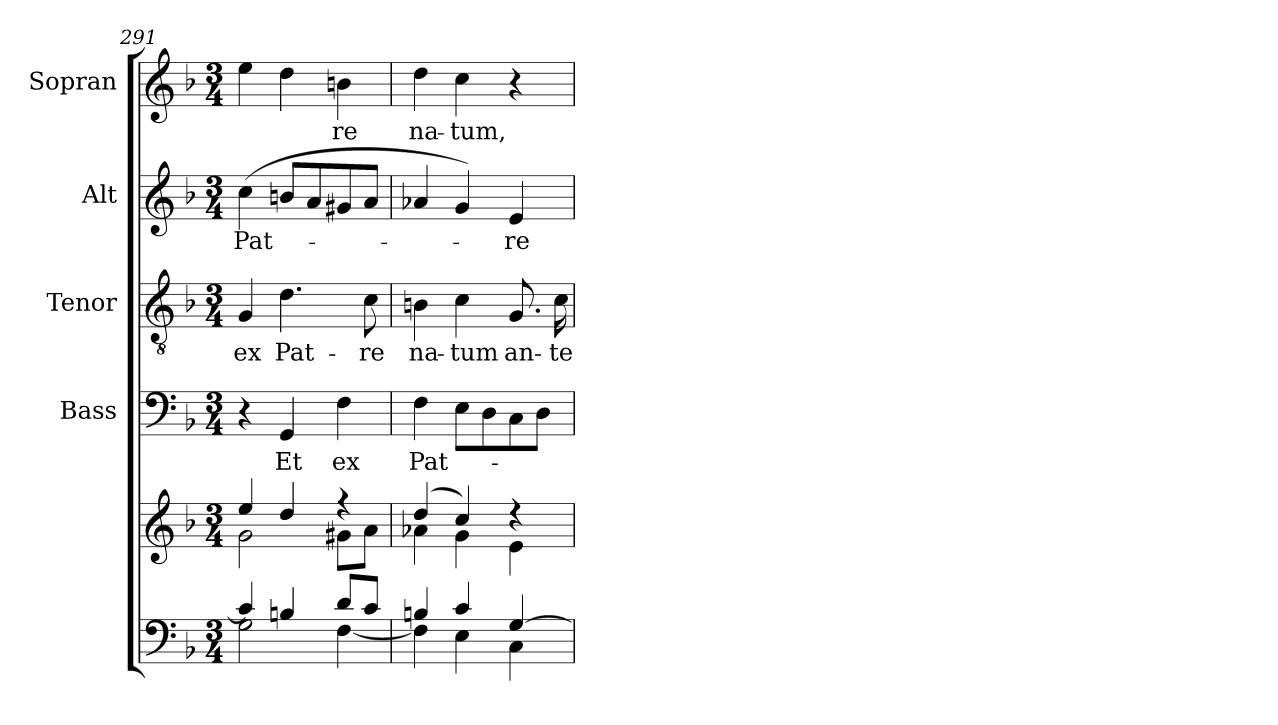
**kern	**kern	**kern	**text	**kern	**text	**kern	**text	**kern	**text
*part5	*part5	*part4	*part4	*part3	*part3	*part2	*part2	*part1	*part1
*staff6	*staff5	*staff4	*staff4	*staff3	*staff3	*staff2	*staff2	*staff1	*staff1
*	*	*I"Bass	*	*I"Tenor	*	*I"Alt	*	*I"Sopran	*
*	*	*I'B.	*	*I'T.	*	*I'A.	*	*I'S.	*
*clefF4	*clefG2	*clefF4	*	*clefGv2	*	*clefG2	*	*clefG2	*
*k[b-]	*k[b-]	*k[b-]	*	*k[b-]	*	*k[b-]	*	*k[b-]	*
*F:	*F:	*F:	*	*F:	*	*F:	*	*F:	*
*M3/4	*M3/4	*M3/4	*	*M3/4	*	*M3/4	*	*M3/4	*
=291	=291	=291	=291	=291	=291	=291	=291	=291	=291
*^	*^	*	*	*	*	*	*	*	*
!	!	!	!	!	!	!	!LO:LY:b	!	!LO:LY:b	!	!
4c/]	2G\	4ee/	2g\	4r	.	4G/	ex	(>4cc\	Pat-	4ee\	.
!	!	!	!	!	!LO:LY:b	!	!LO:LY:b	!	!	!	!
4Bn/	.	4dd/	.	4GG/	Et	4.d\	Pat-	8bn/L	.	4dd\	.
.	.	.	.	.	.	.	.	8a/	.	.	.
!	!	!	!	!	!LO:LY:b	!	!	!	!	!	!LO:LY:b
8d/L	[<4F\	4ree	8g#X\L	4F\	ex	.	.	8g#X/	.	4bn\	-re
!	!	!	!	!	!	!	!LO:LY:b	!	!	!	!
8c/J	.	.	8a\J	.	.	8c\	-re	8a/J	.	.	.
=292	=292	=292	=292	=292	=292	=292	=292	=292	=292	=292	=292
!	!	!	!	!	!LO:LY:b	!	!LO:LY:b	!	!	!	!LO:LY:b
4Bn/	4F\]	(4dd/	4a-X\	4F\	Pat-	4Bn\	na-	4a-X/	.	4dd\	na-
!	!	!	!	!	!	!	!LO:LY:b	!	!	!	!LO:LY:b
4c/	4E\	4cc/)	4g\	8E\L	.	4c\	-tum	4g/)	.	4cc\	-tum,
.	.	.	.	8D\	.	.	.	.	.	.	.
!	!	!	!	!	!	!	!LO:LY:b	!	!LO:LY:b	!	!
[>4G/	4C\	4rdd	4e\	8C\	.	8.G/	an-	4e/	-re	4r	.
.	.	.	.	8D\J	.	.	.	.	.	.	.
!	!	!	!	!	!	!	!LO:LY:b	!	!	!	!
.	.	.	.	.	.	16c\	-te	.	.	.	.
*v	*v	*	*	*	*	*	*	*	*	*	*
*	*v	*v	*	*	*	*	*	*	*	*
=	=	=	=	=	=	=	=	=	=
*-	*-	*-	*-	*-	*-	*-	*-	*-	*-
